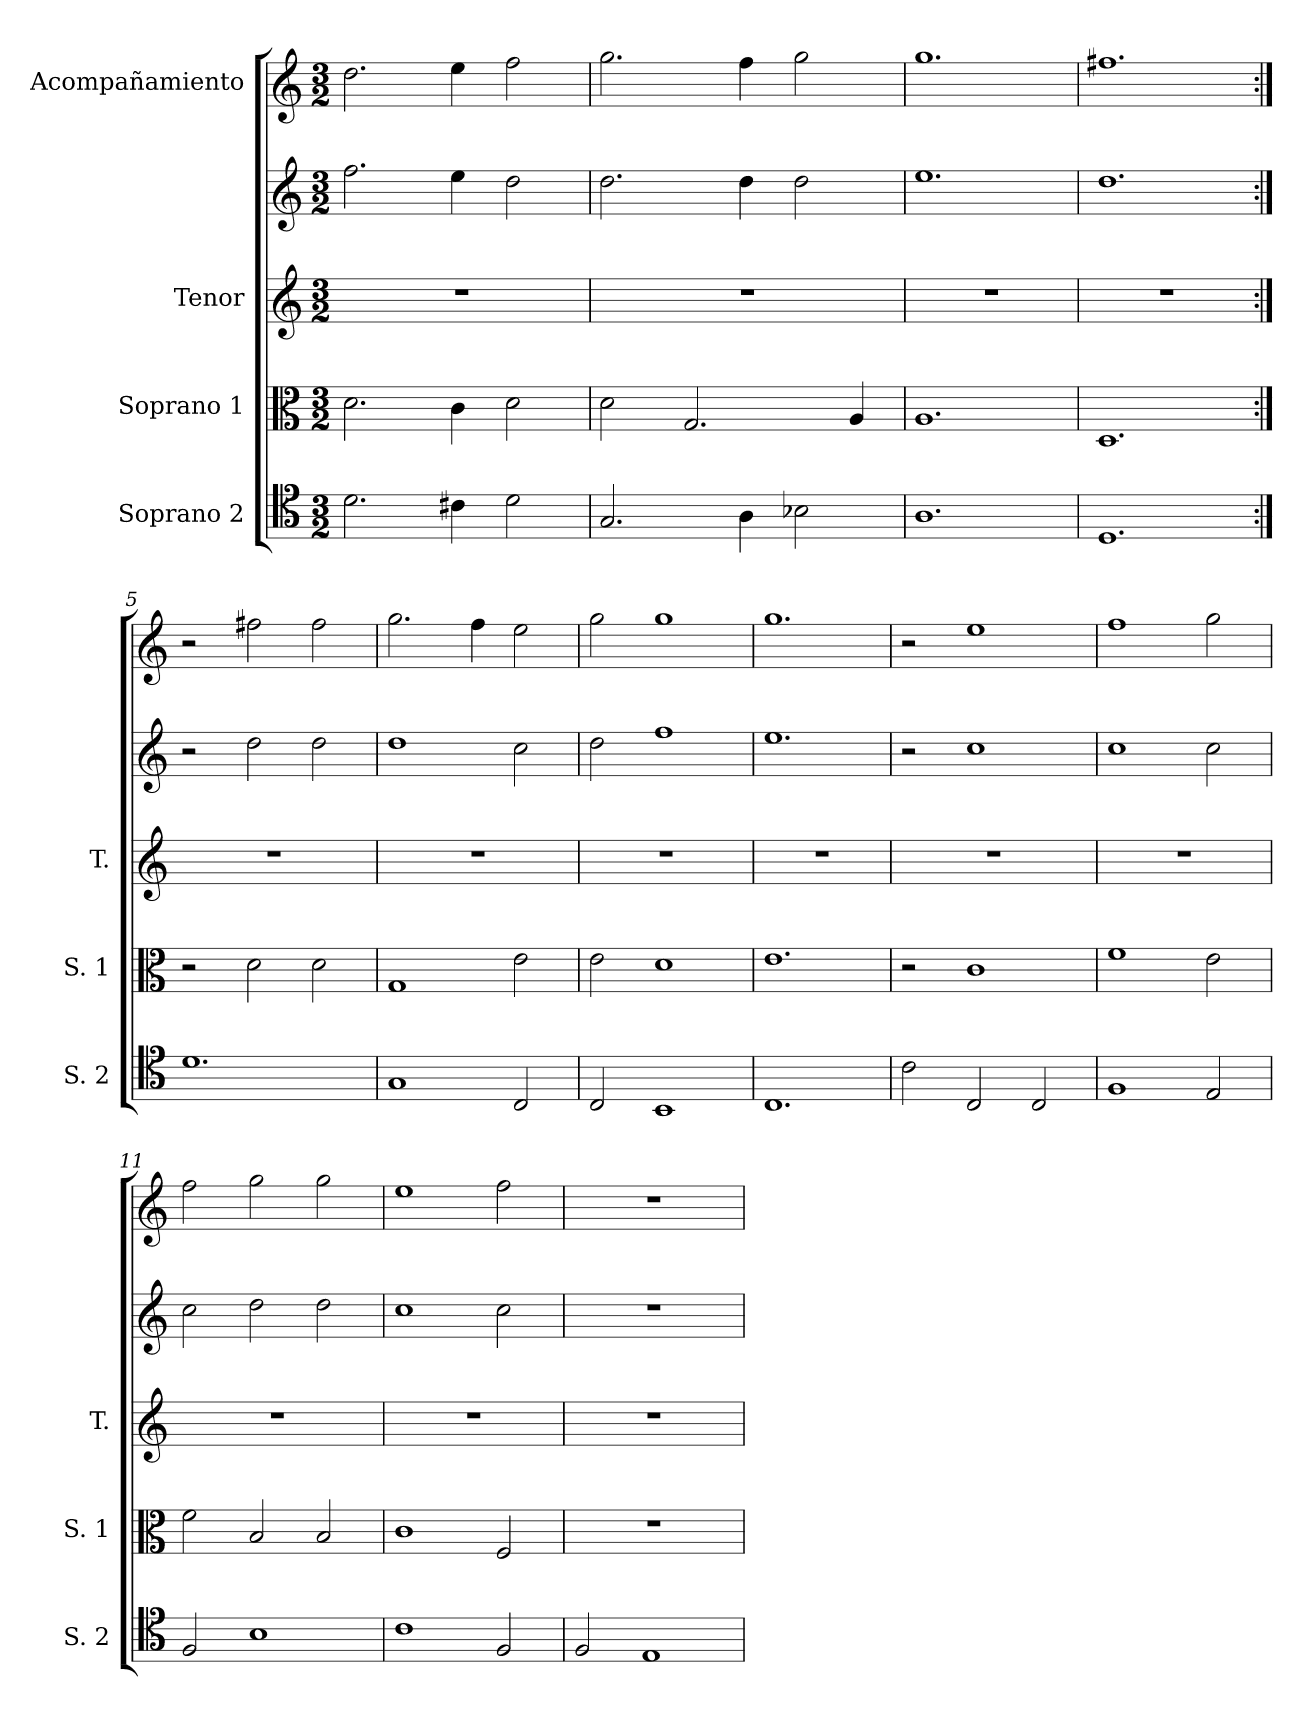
**kern	**kern	**kern	**kern	**kern	**dynam
*part5	*part4	*part3	*part2	*part1	*part1
*staff5	*staff4	*staff3	*staff2	*staff1	*staff1
*I"Soprano 2	*I"Soprano 1	*I"Tenor	*	*I"Acompañamiento	*
*I'S. 2	*I'S. 1	*I'T.	*	*	*
*clefC4	*clefC3	*clefG2	*clefG2	*clefG2	*
*M3/2	*M3/2	*M3/2	*M3/2	*M3/2	*
=1	=1	=1	=1	=1	=1
2.d	2.d	1.r	2.ff	2.dd	♩ = 180
4c#X	4c	.	4ee	4ee	.
2d	2d	.	2dd	2ff	.
=2	=2	=2	=2	=2	=2
2.G	2d	1.r	2.dd	2.gg	.
.	2.G	.	.	.	.
4A	.	.	4dd	4ff	.
2B-X	.	.	2dd	2gg	.
.	4A	.	.	.	.
=3	=3	=3	=3	=3	=3
1.A	1.A	1.r	1.ee	1.gg	.
=4	=4	=4	=4	=4	=4
1.D	1.D	1.r	1.dd	1.ff#X	.
=5:|!	=5:|!	=5:|!	=5:|!	=5:|!	=5:|!
1.d	2r	1.r	2r	2r	.
.	2d	.	2dd	2ff#X	.
.	2d	.	2dd	2ff#	.
=6	=6	=6	=6	=6	=6
1G	1G	1.r	1dd	2.gg	.
.	.	.	.	4ff	.
2C	2e	.	2cc	2ee	.
!!LO:LB:g=z
=7	=7	=7	=7	=7	=7
2C	2e	1.r	2dd	2gg	.
1BB	1d	.	1ff	1gg	.
=8	=8	=8	=8	=8	=8
1.C	1.e	1.r	1.ee	1.gg	.
=9	=9	=9	=9	=9	=9
2c	2r	1.r	2r	2r	.
2C	1c	.	1cc	1ee	.
2C	.	.	.	.	.
=10	=10	=10	=10	=10	=10
1F	1f	1.r	1cc	1ff	.
2E	2e	.	2cc	2gg	.
=11	=11	=11	=11	=11	=11
2F	2f	1.r	2cc	2ff	.
1B	2B	.	2dd	2gg	.
.	2B	.	2dd	2gg	.
=12	=12	=12	=12	=12	=12
1c	1c	1.r	1cc	1ee	.
2F	2F	.	2cc	2ff	.
=13	=13	=13	=13	=13	=13
2F	1.r	1.r	1.r	1.r	.
1E	.	.	.	.	.
=	=	=	=	=	=
*-	*-	*-	*-	*-	*-
